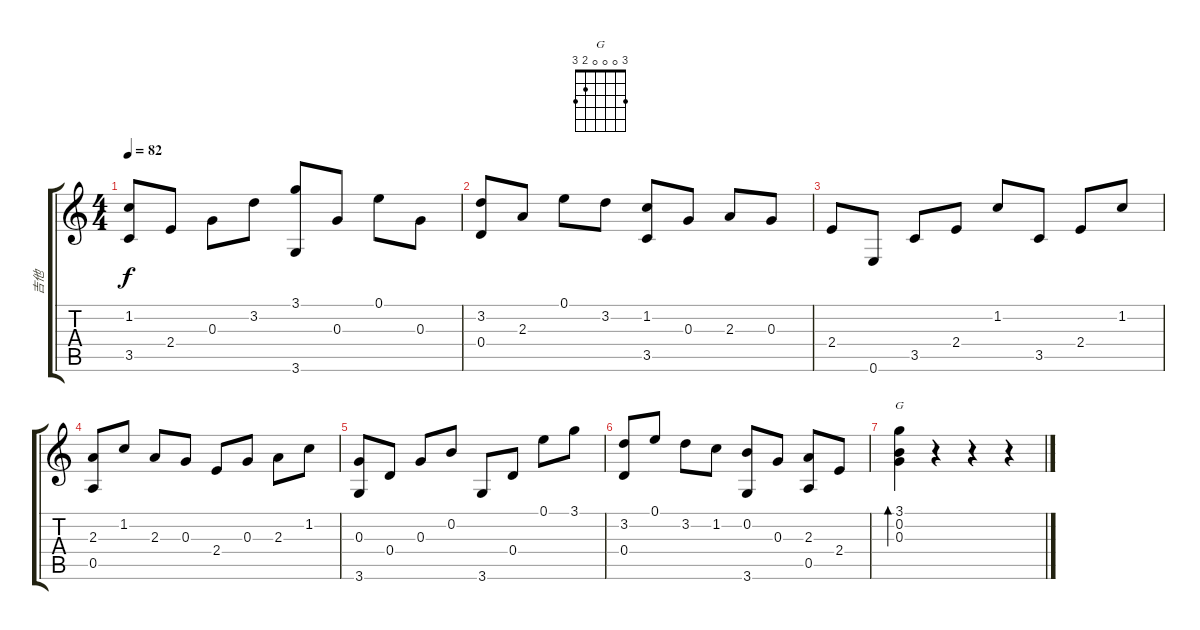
\track ("吉他" "吉他") {instrument acousticguitarnylon}
\staff {score tabs}
\tuning (E4 B3 G3 D3 A2 E2) {hide}
\chord ("G" 3 0 0 0 2 3)
\ts (4 4)
\tempo 82
\clef g2
\ks c
(1.2 3.5).8{dy f} 2.4.8 0.3.8 3.2.8 (3.1 3.6).8 0.3.8 0.1.8 0.3.8 |
(3.2 0.4).8 2.3.8 0.1.8 3.2.8 (1.2 3.5).8 0.3.8 2.3.8 0.3.8 |
2.4.8 0.6.8 3.5.8 2.4.8 1.2.8 3.5.8 2.4.8 1.2.8 |
(2.3 0.5).8 1.2.8 2.3.8 0.3.8 2.4.8 0.3.8 2.3.8 1.2.8 |
(0.3 3.6).8 0.4.8 0.3.8 0.2.8 3.6.8 0.4.8 0.1.8 3.1.8 |
(3.2 0.4).8 0.1.8 3.2.8 1.2.8 (0.2 3.6).8 0.3.8 (2.3 0.5).8 2.4.8 |
(3.1 0.2 0.3).4{bd 480 ch "G"} r.4 r.4 r.4
